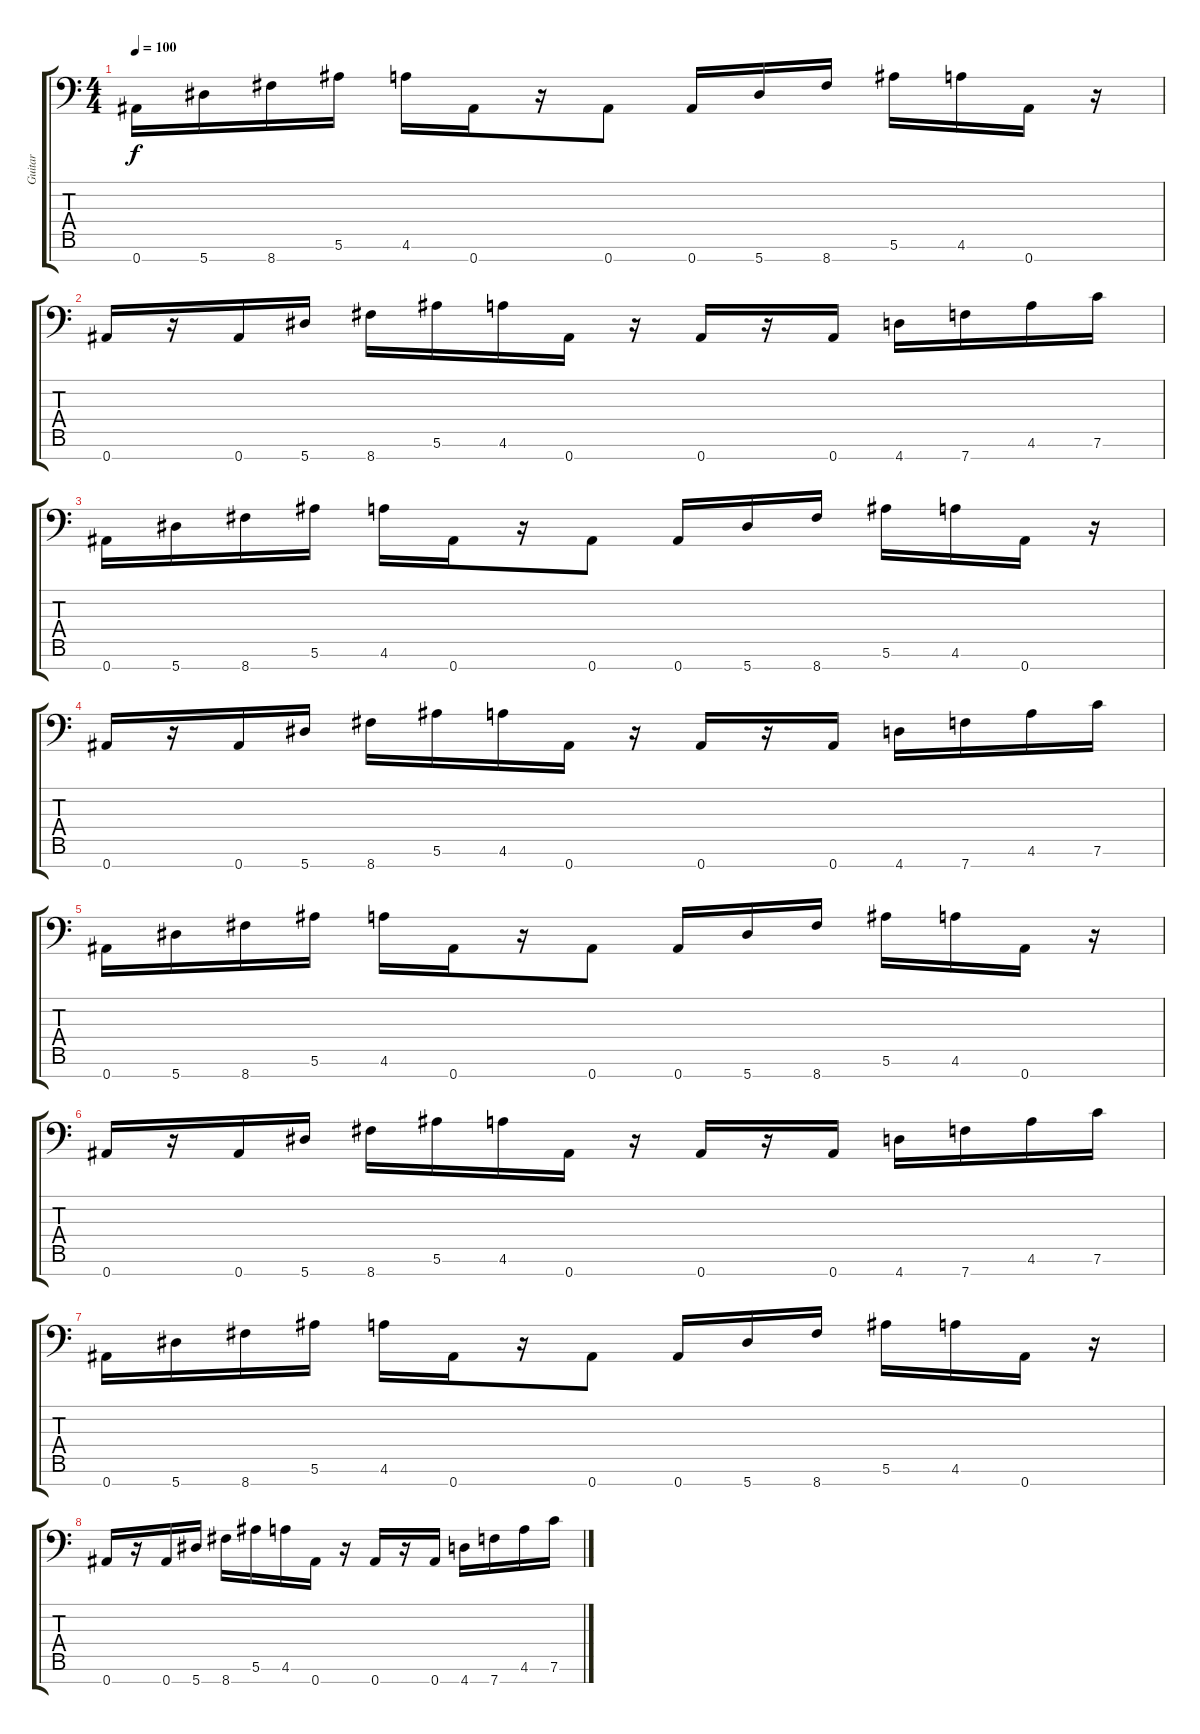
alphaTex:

\track ("Guitar" "Guitar") {instrument distortionguitar}
\staff {score tabs}
\tuning (F4 C4 Ab3 Eb3 Bb2 F2 Bb1) {hide}
\ts (4 4)
\tempo 100
\clef f4
\ks c
0.7.16{dy f} 5.7.16 8.7.16 5.6.16 4.6.16 0.7.16 r.16 0.7.8 0.7.16 5.7.16 8.7.16 5.6.16 4.6.16 0.7.16 r.16 |
0.7.16 r.16 0.7.16 5.7.16 8.7.16 5.6.16 4.6.16 0.7.16 r.16 0.7.16 r.16 0.7.16 4.7.16 7.7.16 4.6.16 7.6.16 |
0.7.16 5.7.16 8.7.16 5.6.16 4.6.16 0.7.16 r.16 0.7.8 0.7.16 5.7.16 8.7.16 5.6.16 4.6.16 0.7.16 r.16 |
0.7.16 r.16 0.7.16 5.7.16 8.7.16 5.6.16 4.6.16 0.7.16 r.16 0.7.16 r.16 0.7.16 4.7.16 7.7.16 4.6.16 7.6.16 |
0.7.16 5.7.16 8.7.16 5.6.16 4.6.16 0.7.16 r.16 0.7.8 0.7.16 5.7.16 8.7.16 5.6.16 4.6.16 0.7.16 r.16 |
0.7.16 r.16 0.7.16 5.7.16 8.7.16 5.6.16 4.6.16 0.7.16 r.16 0.7.16 r.16 0.7.16 4.7.16 7.7.16 4.6.16 7.6.16 |
0.7.16 5.7.16 8.7.16 5.6.16 4.6.16 0.7.16 r.16 0.7.8 0.7.16 5.7.16 8.7.16 5.6.16 4.6.16 0.7.16 r.16 |
0.7.16 r.16 0.7.16 5.7.16 8.7.16 5.6.16 4.6.16 0.7.16 r.16 0.7.16 r.16 0.7.16 4.7.16 7.7.16 4.6.16 7.6.16
